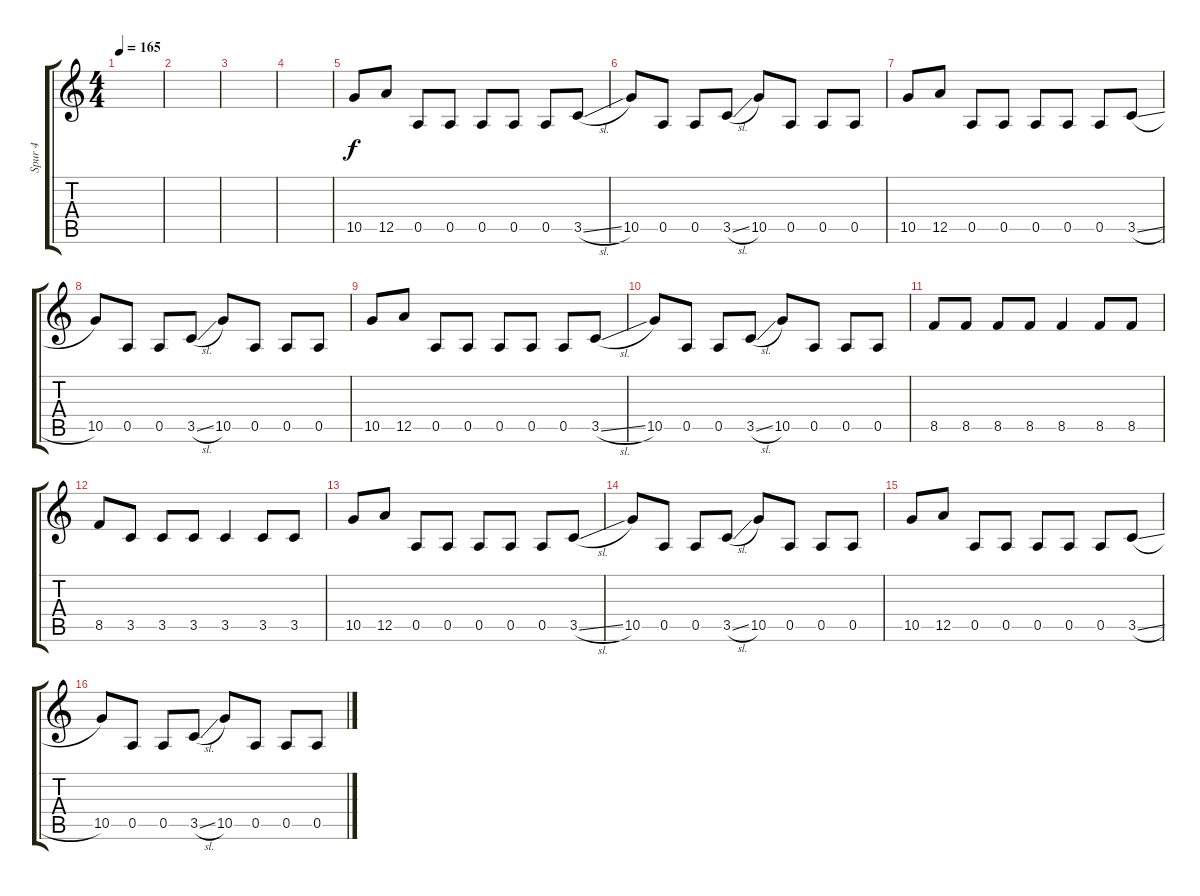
\track ("Spur 4" "Spur 4") {instrument distortionguitar}
\staff {score tabs}
\tuning (E4 B3 G3 D3 A2 E2) {hide}
\ts (4 4)
\tempo 165
\clef g2
\ks c
|
|
|
|
10.5.8{volume 12 instrument distortionguitar} 12.5.8 0.5.8 0.5.8 0.5.8 0.5.8 0.5.8 3.5{sl}.8 |
10.5.8 0.5.8 0.5.8 3.5{sl}.8 10.5.8 0.5.8 0.5.8 0.5.8 |
10.5.8 12.5.8 0.5.8 0.5.8 0.5.8 0.5.8 0.5.8 3.5{sl}.8 |
10.5.8 0.5.8 0.5.8 3.5{sl}.8 10.5.8 0.5.8 0.5.8 0.5.8 |
10.5.8 12.5.8 0.5.8 0.5.8 0.5.8 0.5.8 0.5.8 3.5{sl}.8 |
10.5.8 0.5.8 0.5.8 3.5{sl}.8 10.5.8 0.5.8 0.5.8 0.5.8 |
8.5.8 8.5.8 8.5.8 8.5.8 8.5.4 8.5.8 8.5.8 |
8.5.8 3.5.8 3.5.8 3.5.8 3.5.4 3.5.8 3.5.8 |
10.5.8 12.5.8 0.5.8 0.5.8 0.5.8 0.5.8 0.5.8 3.5{sl}.8 |
10.5.8 0.5.8 0.5.8 3.5{sl}.8 10.5.8 0.5.8 0.5.8 0.5.8 |
10.5.8 12.5.8 0.5.8 0.5.8 0.5.8 0.5.8 0.5.8 3.5{sl}.8 |
10.5.8 0.5.8 0.5.8 3.5{sl}.8 10.5.8 0.5.8 0.5.8 0.5.8
